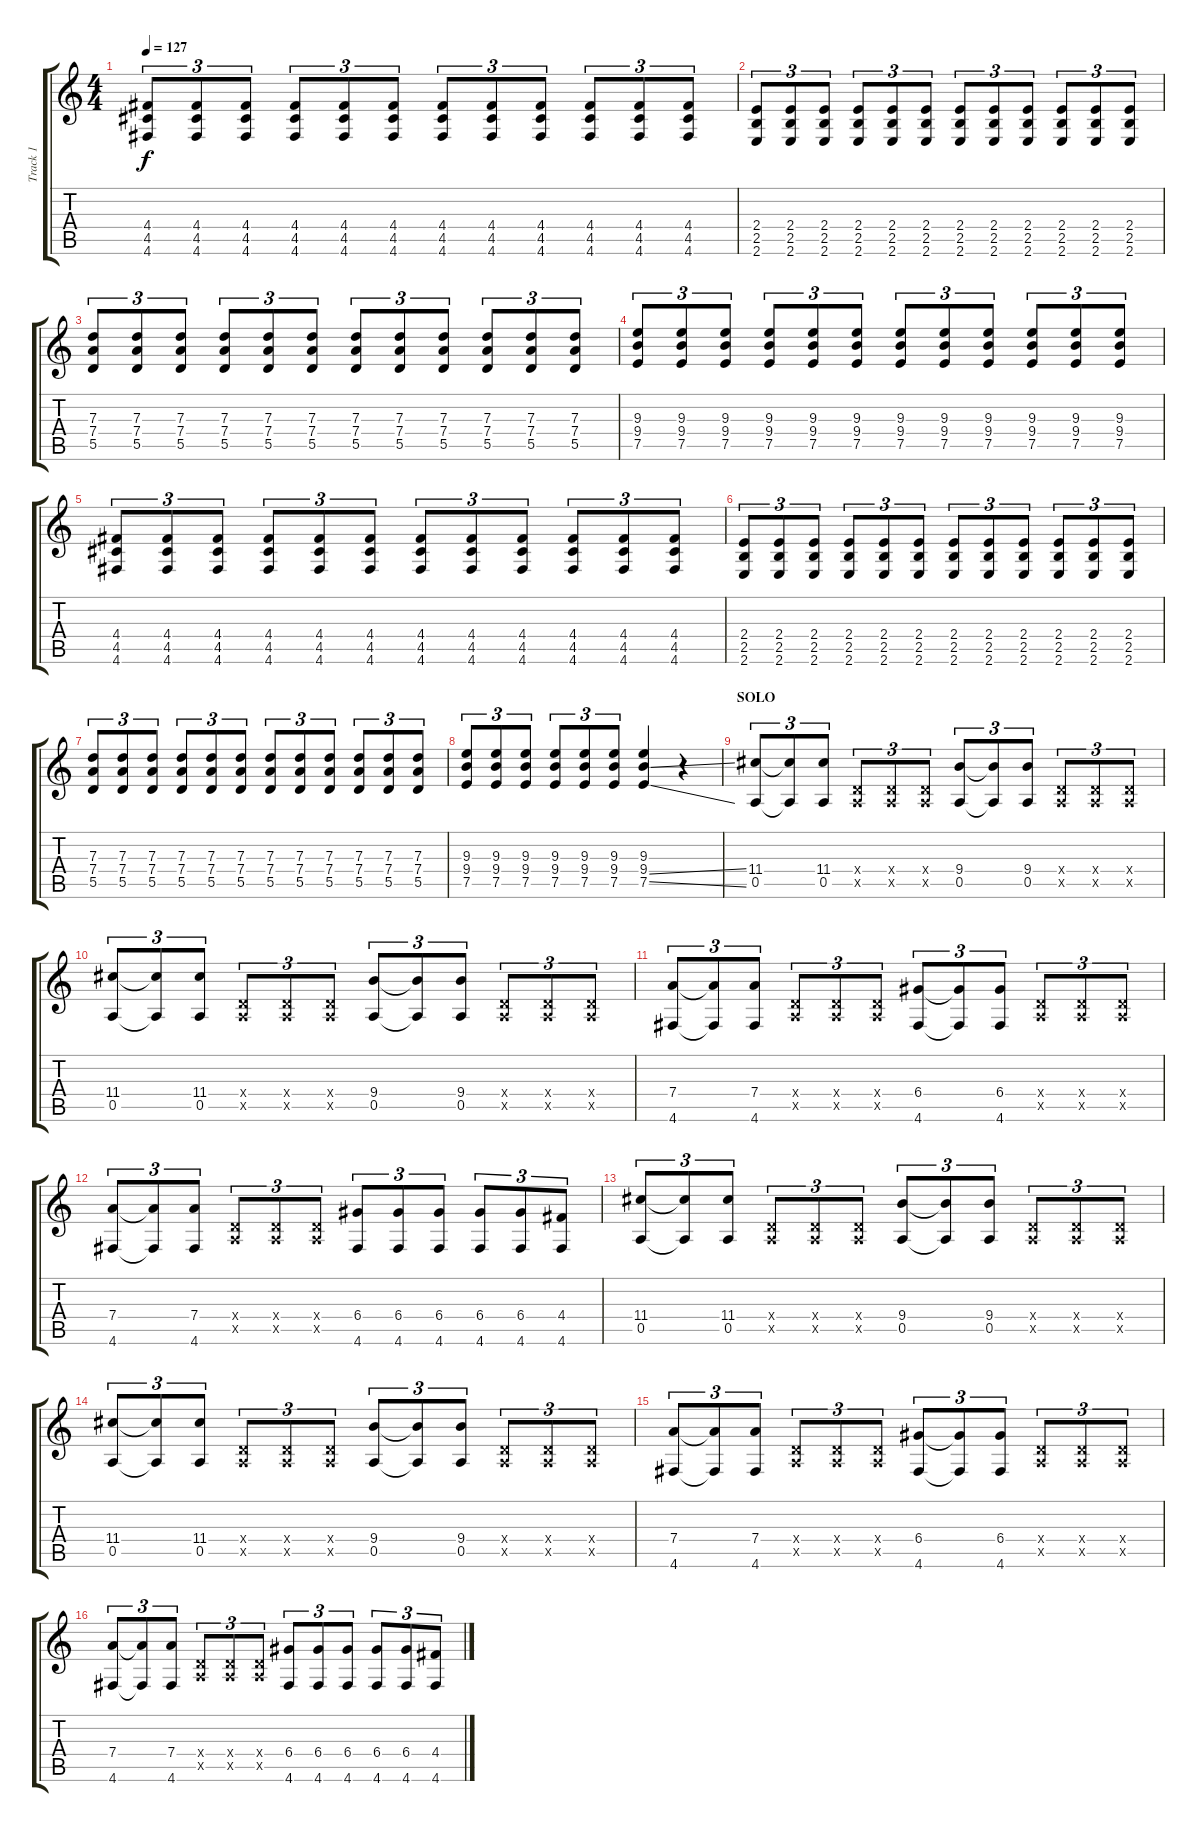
\track ("Track 1" "Track 1") {instrument electricguitarclean}
\staff {score tabs}
\tuning (E4 B3 G3 D3 A2 D2) {hide}
\ts (4 4)
\tempo 127
\clef g2
\ks c
(4.4 4.5 4.6).8{tu (3 2) dy f} (4.4 4.5 4.6).8{tu (3 2)} (4.4 4.5 4.6).8{tu (3 2)} (4.4 4.5 4.6).8{tu (3 2)} (4.4 4.5 4.6).8{tu (3 2)} (4.4 4.5 4.6).8{tu (3 2)} (4.4 4.5 4.6).8{tu (3 2)} (4.4 4.5 4.6).8{tu (3 2)} (4.4 4.5 4.6).8{tu (3 2)} (4.4 4.5 4.6).8{tu (3 2)} (4.4 4.5 4.6).8{tu (3 2)} (4.4 4.5 4.6).8{tu (3 2)} |
(2.4 2.5 2.6).8{tu (3 2)} (2.4 2.5 2.6).8{tu (3 2)} (2.4 2.5 2.6).8{tu (3 2)} (2.4 2.5 2.6).8{tu (3 2)} (2.4 2.5 2.6).8{tu (3 2)} (2.4 2.5 2.6).8{tu (3 2)} (2.4 2.5 2.6).8{tu (3 2)} (2.4 2.5 2.6).8{tu (3 2)} (2.4 2.5 2.6).8{tu (3 2)} (2.4 2.5 2.6).8{tu (3 2)} (2.4 2.5 2.6).8{tu (3 2)} (2.4 2.5 2.6).8{tu (3 2)} |
(7.3 7.4 5.5).8{tu (3 2)} (7.3 7.4 5.5).8{tu (3 2)} (7.3 7.4 5.5).8{tu (3 2)} (7.3 7.4 5.5).8{tu (3 2)} (7.3 7.4 5.5).8{tu (3 2)} (7.3 7.4 5.5).8{tu (3 2)} (7.3 7.4 5.5).8{tu (3 2)} (7.3 7.4 5.5).8{tu (3 2)} (7.3 7.4 5.5).8{tu (3 2)} (7.3 7.4 5.5).8{tu (3 2)} (7.3 7.4 5.5).8{tu (3 2)} (7.3 7.4 5.5).8{tu (3 2)} |
(9.3 9.4 7.5).8{tu (3 2)} (9.3 9.4 7.5).8{tu (3 2)} (9.3 9.4 7.5).8{tu (3 2)} (9.3 9.4 7.5).8{tu (3 2)} (9.3 9.4 7.5).8{tu (3 2)} (9.3 9.4 7.5).8{tu (3 2)} (9.3 9.4 7.5).8{tu (3 2)} (9.3 9.4 7.5).8{tu (3 2)} (9.3 9.4 7.5).8{tu (3 2)} (9.3 9.4 7.5).8{tu (3 2)} (9.3 9.4 7.5).8{tu (3 2)} (9.3 9.4 7.5).8{tu (3 2)} |
(4.4 4.5 4.6).8{tu (3 2)} (4.4 4.5 4.6).8{tu (3 2)} (4.4 4.5 4.6).8{tu (3 2)} (4.4 4.5 4.6).8{tu (3 2)} (4.4 4.5 4.6).8{tu (3 2)} (4.4 4.5 4.6).8{tu (3 2)} (4.4 4.5 4.6).8{tu (3 2)} (4.4 4.5 4.6).8{tu (3 2)} (4.4 4.5 4.6).8{tu (3 2)} (4.4 4.5 4.6).8{tu (3 2)} (4.4 4.5 4.6).8{tu (3 2)} (4.4 4.5 4.6).8{tu (3 2)} |
(2.4 2.5 2.6).8{tu (3 2)} (2.4 2.5 2.6).8{tu (3 2)} (2.4 2.5 2.6).8{tu (3 2)} (2.4 2.5 2.6).8{tu (3 2)} (2.4 2.5 2.6).8{tu (3 2)} (2.4 2.5 2.6).8{tu (3 2)} (2.4 2.5 2.6).8{tu (3 2)} (2.4 2.5 2.6).8{tu (3 2)} (2.4 2.5 2.6).8{tu (3 2)} (2.4 2.5 2.6).8{tu (3 2)} (2.4 2.5 2.6).8{tu (3 2)} (2.4 2.5 2.6).8{tu (3 2)} |
(7.3 7.4 5.5).8{tu (3 2)} (7.3 7.4 5.5).8{tu (3 2)} (7.3 7.4 5.5).8{tu (3 2)} (7.3 7.4 5.5).8{tu (3 2)} (7.3 7.4 5.5).8{tu (3 2)} (7.3 7.4 5.5).8{tu (3 2)} (7.3 7.4 5.5).8{tu (3 2)} (7.3 7.4 5.5).8{tu (3 2)} (7.3 7.4 5.5).8{tu (3 2)} (7.3 7.4 5.5).8{tu (3 2)} (7.3 7.4 5.5).8{tu (3 2)} (7.3 7.4 5.5).8{tu (3 2)} |
(9.3 9.4 7.5).8{tu (3 2)} (9.3 9.4 7.5).8{tu (3 2)} (9.3 9.4 7.5).8{tu (3 2)} (9.3 9.4 7.5).8{tu (3 2)} (9.3 9.4 7.5).8{tu (3 2)} (9.3 9.4 7.5).8{tu (3 2)} (9.3 9.4{ss} 7.5{ss}).4 r.4 |
\section ("" "SOLO")
(11.4 0.5).8{tu (3 2) instrument electricguitarclean} (11.4{t} 0.5{t}).8{tu (3 2)} (11.4 0.5).8{tu (3 2)} (0.4{x} 0.5{x}).8{tu (3 2)} (0.4{x} 0.5{x}).8{tu (3 2)} (0.4{x} 0.5{x}).8{tu (3 2)} (9.4 0.5).8{tu (3 2)} (9.4{t} 0.5{t}).8{tu (3 2)} (9.4 0.5).8{tu (3 2)} (0.4{x} 0.5{x}).8{tu (3 2)} (0.4{x} 0.5{x}).8{tu (3 2)} (0.4{x} 0.5{x}).8{tu (3 2)} |
(11.4 0.5).8{tu (3 2)} (11.4{t} 0.5{t}).8{tu (3 2)} (11.4 0.5).8{tu (3 2)} (0.4{x} 0.5{x}).8{tu (3 2)} (0.4{x} 0.5{x}).8{tu (3 2)} (0.4{x} 0.5{x}).8{tu (3 2)} (9.4 0.5).8{tu (3 2)} (9.4{t} 0.5{t}).8{tu (3 2)} (9.4 0.5).8{tu (3 2)} (0.4{x} 0.5{x}).8{tu (3 2)} (0.4{x} 0.5{x}).8{tu (3 2)} (0.4{x} 0.5{x}).8{tu (3 2)} |
(7.4 4.6).8{tu (3 2)} (7.4{t} 4.6{t}).8{tu (3 2)} (7.4 4.6).8{tu (3 2)} (0.4{x} 0.5{x}).8{tu (3 2)} (0.4{x} 0.5{x}).8{tu (3 2)} (0.4{x} 0.5{x}).8{tu (3 2)} (6.4 4.6).8{tu (3 2)} (6.4{t} 4.6{t}).8{tu (3 2)} (6.4 4.6).8{tu (3 2)} (0.4{x} 0.5{x}).8{tu (3 2)} (0.4{x} 0.5{x}).8{tu (3 2)} (0.4{x} 0.5{x}).8{tu (3 2)} |
(7.4 4.6).8{tu (3 2)} (7.4{t} 4.6{t}).8{tu (3 2)} (7.4 4.6).8{tu (3 2)} (0.4{x} 0.5{x}).8{tu (3 2)} (0.4{x} 0.5{x}).8{tu (3 2)} (0.4{x} 0.5{x}).8{tu (3 2)} (6.4 4.6).8{tu (3 2)} (6.4 4.6).8{tu (3 2)} (6.4 4.6).8{tu (3 2)} (6.4 4.6).8{tu (3 2)} (6.4 4.6).8{tu (3 2)} (4.4 4.6).8{tu (3 2)} |
(11.4 0.5).8{tu (3 2)} (11.4{t} 0.5{t}).8{tu (3 2)} (11.4 0.5).8{tu (3 2)} (0.4{x} 0.5{x}).8{tu (3 2)} (0.4{x} 0.5{x}).8{tu (3 2)} (0.4{x} 0.5{x}).8{tu (3 2)} (9.4 0.5).8{tu (3 2)} (9.4{t} 0.5{t}).8{tu (3 2)} (9.4 0.5).8{tu (3 2)} (0.4{x} 0.5{x}).8{tu (3 2)} (0.4{x} 0.5{x}).8{tu (3 2)} (0.4{x} 0.5{x}).8{tu (3 2)} |
(11.4 0.5).8{tu (3 2)} (11.4{t} 0.5{t}).8{tu (3 2)} (11.4 0.5).8{tu (3 2)} (0.4{x} 0.5{x}).8{tu (3 2)} (0.4{x} 0.5{x}).8{tu (3 2)} (0.4{x} 0.5{x}).8{tu (3 2)} (9.4 0.5).8{tu (3 2)} (9.4{t} 0.5{t}).8{tu (3 2)} (9.4 0.5).8{tu (3 2)} (0.4{x} 0.5{x}).8{tu (3 2)} (0.4{x} 0.5{x}).8{tu (3 2)} (0.4{x} 0.5{x}).8{tu (3 2)} |
(7.4 4.6).8{tu (3 2)} (7.4{t} 4.6{t}).8{tu (3 2)} (7.4 4.6).8{tu (3 2)} (0.4{x} 0.5{x}).8{tu (3 2)} (0.4{x} 0.5{x}).8{tu (3 2)} (0.4{x} 0.5{x}).8{tu (3 2)} (6.4 4.6).8{tu (3 2)} (6.4{t} 4.6{t}).8{tu (3 2)} (6.4 4.6).8{tu (3 2)} (0.4{x} 0.5{x}).8{tu (3 2)} (0.4{x} 0.5{x}).8{tu (3 2)} (0.4{x} 0.5{x}).8{tu (3 2)} |
(7.4 4.6).8{tu (3 2)} (7.4{t} 4.6{t}).8{tu (3 2)} (7.4 4.6).8{tu (3 2)} (0.4{x} 0.5{x}).8{tu (3 2)} (0.4{x} 0.5{x}).8{tu (3 2)} (0.4{x} 0.5{x}).8{tu (3 2)} (6.4 4.6).8{tu (3 2)} (6.4 4.6).8{tu (3 2)} (6.4 4.6).8{tu (3 2)} (6.4 4.6).8{tu (3 2)} (6.4 4.6).8{tu (3 2)} (4.4 4.6).8{tu (3 2)}
